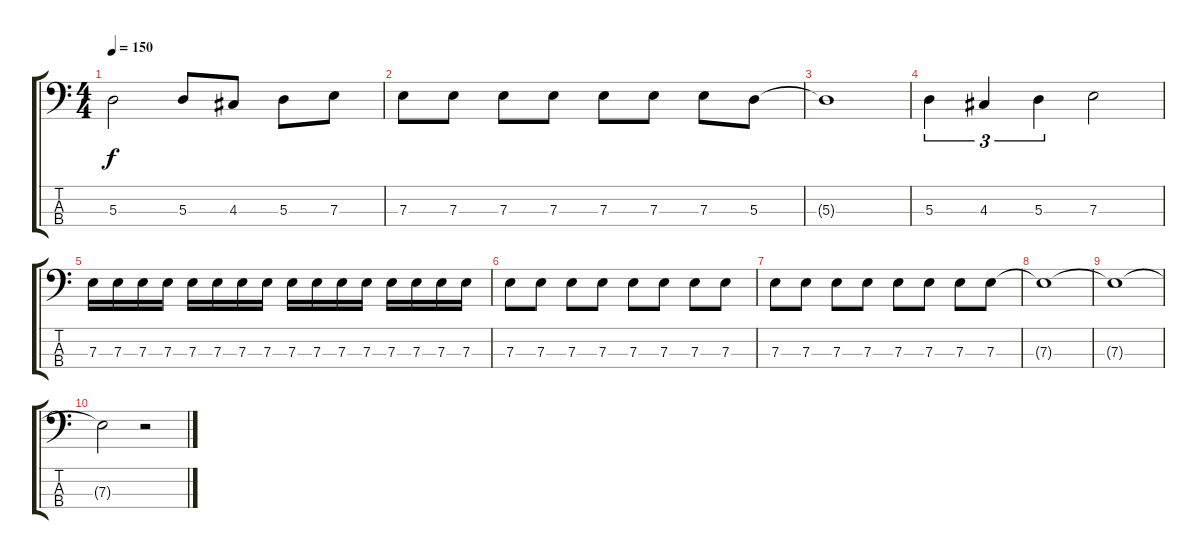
\track "" {instrument electricbassfinger}
\staff {score tabs}
\tuning (G2 D2 A1 E1) {hide}
\ts (4 4)
\tempo 150
\clef f4
\ks c
5.3.2{dy f} 5.3.8 4.3.8 5.3.8 7.3.8 |
7.3.8 7.3.8 7.3.8 7.3.8 7.3.8 7.3.8 7.3.8 5.3.8 |
5.3{t}.1 |
5.3.4{tu (3 2)} 4.3.4{tu (3 2)} 5.3.4{tu (3 2)} 7.3.2 |
7.3.16 7.3.16 7.3.16 7.3.16 7.3.16 7.3.16 7.3.16 7.3.16 7.3.16 7.3.16 7.3.16 7.3.16 7.3.16 7.3.16 7.3.16 7.3.16 |
7.3.8 7.3.8 7.3.8 7.3.8 7.3.8 7.3.8 7.3.8 7.3.8 |
7.3.8 7.3.8 7.3.8 7.3.8 7.3.8 7.3.8 7.3.8 7.3.8 |
7.3{t}.1 |
7.3{t}.1 |
7.3{t}.2 r.2
